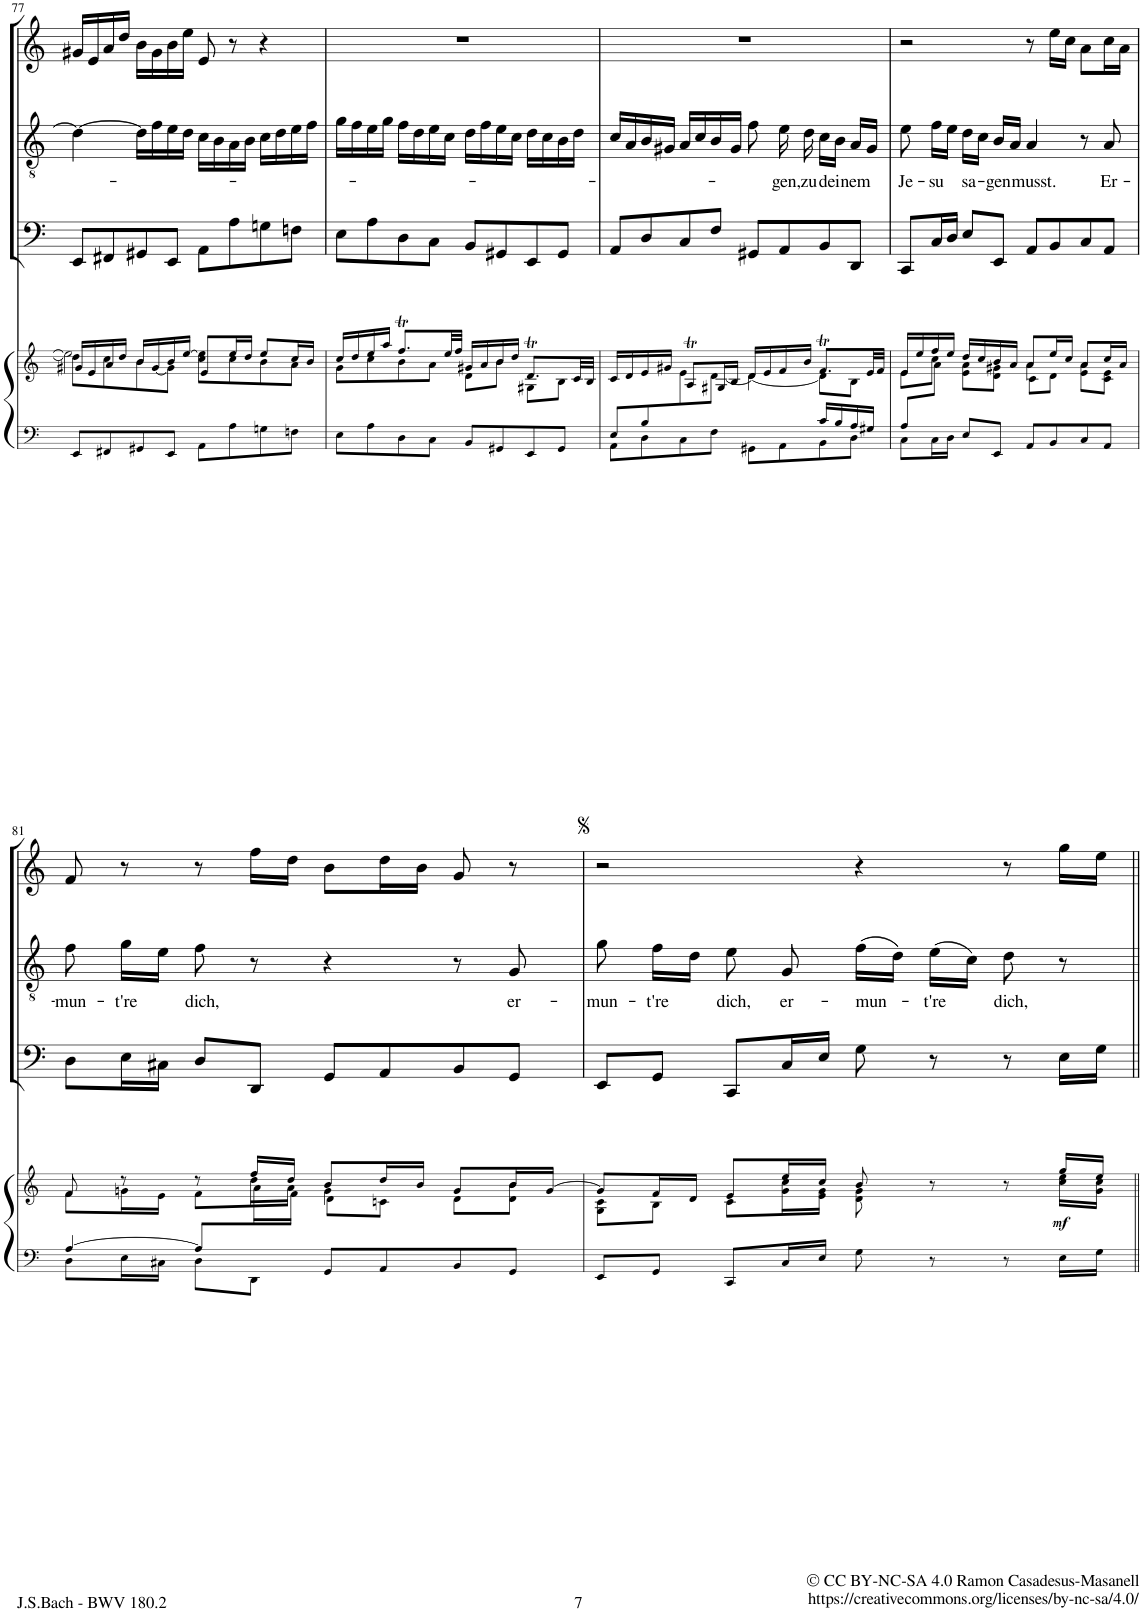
**kern	**kern	**dynam	**kern	**kern	**text	**kern
*part4	*part4	*part4	*part3	*part2	*part2	*part1
*staff5	*staff4	*staff4/5	*staff3	*staff2	*staff2	*staff1
*I"Piano reduction	*	*	*I"Continuo	*I"Tenore	*	*I"Flauto traverso
*I'Pno	*	*	*	*	*	*I'Fl
!!LO:PB:g=z
*clefF4	*clefG2	*	*clefF4	*clefGv2	*	*clefG2
*k[]	*k[]	*	*k[]	*k[]	*	*k[]
*M4/4	*M4/4	*	*M4/4	*M4/4	*	*M4/4
*met(c)	*met(c)	*	*met(c)	*met(c)	*	*met(c)
=77	=77	=77	=77	=77	=77	=77
*	*^	*	*	*	*	*
*	*	*^	*	*	*	*	*
8EE/L	16g#X/LL	8dd\L]	2ee\]	.	8EE/L	4d\_	.	16g#X/LL
.	16e/	.	.	.	.	.	.	16e/
8FF#X/	16a/	8cc\	.	.	8FF#X/	.	.	16a/
.	16dd/JJ	.	.	.	.	.	.	16dd/JJ
8GG#X/	16b/LL	8b\	.	.	8GG#X/	16d\LL]	.	16b\LL
.	[<16g#/	.	.	.	.	16f\	.	16g#\
8EE/J	16b/	8g#\J]	.	.	8EE/J	16e\	.	16b\
.	[16ee/JJ	.	.	.	.	16d\JJ	.	16ee\JJ
8AA\L	8e/L	8cc\ 8ee\]L	2ryy	.	8AA\L	16c\LL	.	8e/
.	.	.	.	.	.	16B\	.	.
8A\	16ee/L	8cc\	.	.	8A\	16A\	.	8r
.	16dd/JJ	.	.	.	.	16B\JJ	.	.
8Gn\	8ee/L	8b\	.	.	8Gn\	16c\LL	.	4r
.	.	.	.	.	.	16d\	.	.
8Fn\J	16cc/L	8a\J	.	.	8Fn\J	16e\	.	.
.	16b/JJ	.	.	.	.	16f\JJ	.	.
*	*	*v	*v	*	*	*	*	*
=78	=78	=78	=78	=78	=78	=78	=78
8E\L	16cc/LL	8g\L	.	8E\L	16g\LL	.	1r
.	16dd/	.	.	.	16f\	.	.
8A\	16ee/	8cc\	.	8A\	16e\	.	.
.	16aa/JJ	.	.	.	16g\JJ	.	.
8D\	8.ffT/L	8b\	.	8D\	16f\LL	.	.
.	.	.	.	.	16d\	.	.
8C\J	.	8a\J	.	8C\J	16e\	.	.
.	32ee/LL	.	.	.	16c\JJ	.	.
.	32ff/JJJ	.	.	.	.	.	.
8BB/L	16g#X/LL	8d\L	.	8BB/L	16d\LL	.	.
.	16a/	.	.	.	16f\	.	.
8GG#X/	16b/	8b\J	.	8GG#X/	16e\	.	.
.	16dd/JJ	.	.	.	16c\JJ	.	.
8EE/	8.dT/L	8G#X\L	.	8EE/	16d\LL	.	.
.	.	.	.	.	16c\	.	.
8GG#/J	.	8B\J	.	8GG#/J	16B\	.	.
.	32c/LL	.	.	.	16d\JJ	.	.
.	32B/JJJ	.	.	.	.	.	.
=79	=79	=79	=79	=79	=79	=79	=79
*^	*	*^	*	*	*	*	*
8E/L	8AA\L	16c/LL	4ryy	4ryy	.	8AA/L	16c/LL	.	1r
.	.	16d/	.	.	.	.	16A/	.	.
8B/	8D\	16e/	.	.	.	8D/	16B/	.	.
.	.	16g#X/JJ	.	.	.	.	16G#X/JJ	.	.
4ryy	8C\	8AT/L	4ryy	8e\	.	8C/	16A/LL	.	.
.	.	.	.	.	.	.	16c/	.	.
.	8F\J	16G#X/L	.	[8d\J	.	8F/J	16B/	.	.
.	.	16B/JJ	.	.	.	.	16G#/JJ	.	.
4ryy	8GG#X\L	16d/LL]	[4d\	2ryy	.	8GG#X/L	8f\	.	.
.	.	16e/	.	.	.	.	.	.	.
!	!	!	!	!	!	!	!	!LO:LY:b	!
.	8AA\	16f/	.	.	.	8AA/	16e\	-gen,	.
!	!	!	!	!	!	!	!	!LO:LY:b	!
.	.	16b/JJ	.	.	.	.	16d\	zu	.
!	!	!	!	!	!	!	!	!LO:LY:b	!
16c/LL	8BB\	8.fT/L	8d\L]	.	.	8BB/	16c\LL	dei-	.
16B/	.	.	.	.	.	.	16B\JJ	.	.
!	!	!	!	!	!	!	!	!LO:LY:b	!
16A/	8D\J	.	8B\J	.	.	8DD/J	16A/LL	-nem	.
16G#X/JJ	.	32e/LL	.	.	.	.	16G#/JJ	.	.
.	.	32f/JJJ	.	.	.	.	.	.	.
=80	=80	=80	=80	=80	=80	=80	=80	=80	=80
!	!	!	!	!	!	!	!	!LO:LY:b	!
8A/L	8C\L	16e/LL	8e\L	8ryy	.	8CC/L	8e\	Je-	2r
.	.	16ee/	.	.	.	.	.	.	.
!	!	!	!	!	!	!	!	!LO:LY:b	!
8ryy	16C\L	16ff/	8cc\J	8a\J	.	16C/L	16f\LL	-su	.
.	16D\JJ	16ee/JJ	.	.	.	16D/JJ	16e\JJ	.	.
!	!	!	!	!	!	!	!	!LO:LY:b	!
4ryy	8E/L	16dd/LL	8e\ 8a\L	4ryy	.	8E/L	16d\LL	sa-	.
.	.	16cc/	.	.	.	.	16c\JJ	.	.
!	!	!	!	!	!	!	!	!LO:LY:b	!
.	8EE/J	16b/	8d\ 8g#X\J	.	.	8EE/J	16B/LL	-gen	.
.	.	16a/JJ	.	.	.	.	16A/JJ	.	.
!	!	!	!	!	!	!	!	!LO:LY:b	!
4ryy	8AA/L	8a/L	4a\	8c\L	.	8AA/L	4A/	musst.	8r
.	8BB/	16ee/L	.	8d\J	.	8BB/	.	.	16ee\LL
.	.	16cc/JJ	.	.	.	.	.	.	16cc\JJ
4ryy	8C/	8a/L	8e\ 8a\L	4ryy	.	8C/	8r	.	8a\L
!	!	!	!	!	!	!	!	!LO:LY:b	!
.	8AA/J	16cc/L	8c\ 8e\J	.	.	8AA/J	8A/	Er-	16cc\L
.	.	16a/JJ	.	.	.	.	.	.	16a\JJ
!!LO:LB:g=z
=81	=81	=81	=81	=81	=81	=81	=81	=81	=81
!	!	!	!	!	!	!	!	!LO:LY:b	!
[4A/	8D\L	8f/	8f\L	4.ryy	.	8D\L	8f\	-mun-	8f/
!	!	!	!	!	!	!	!	!LO:LY:b	!
.	16E\L	8r	16gn\L	.	.	16E\L	16g\LL	-t're	8r
.	16C#X\JJ	.	16e\JJ	.	.	16C#X\JJ	16e\JJ	.	.
!	!	!	!	!	!	!	!	!LO:LY:b	!
8A/L]	8D\L	8r	8f\L	.	.	8D/L	8f\	dich,	8r
4.ryy	8DD\J	16ff/LL	16dd\L	16a\L	.	8DD/J	8r	.	16ff\LL
.	.	16dd/JJ	16a\JJ	16f\JJ	.	.	.	.	16dd\JJ
.	8GG/L	8b/L	4g\	8d\L	.	8GG/L	4r	.	8b\L
.	8AA/	16dd/L	.	8cn\J	.	8AA/	.	.	16dd\L
.	.	16b/JJ	.	.	.	.	.	.	16b\JJ
4ryy	8BB/	8g/L	8d\L	4ryy	.	8BB/	8r	.	8g/
!	!	!	!	!	!	!	!	!LO:LY:b	!
.	8GG/J	16b/L	8d\ 8b\J	.	.	8GG/J	8G/	er-	8r
.	.	[16g/JJ	.	.	.	.	.	.	.
*v	*v	*	*	*	*	*	*	*	*
*	*	*v	*v	*	*	*	*	*
=82	=82	=82	=82	=82	=82	=82	=82
!	!	!	!	!	!	!LO:LY:b	!
8EE/L	8g/L]	8G\ 8c\L	.	8EE/L	8g\	-mun-	2r
!	!	!	!	!	!	!LO:LY:b	!
8GG/J	16f/L	8B\J	.	8GG/J	16f\LL	-t're	.
.	16d/JJ	.	.	.	16d\JJ	.	.
!	!	!	!	!	!	!LO:LY:b	!
8CC/L	8e/L	8c\L	.	8CC/L	8e\	dich,	.
!	!	!	!	!	!	!LO:LY:b	!
16C/L	16ee/L	16g\ 16cc\L	.	16C/L	8G/	er-	.
16E/JJ	16cc/JJ	16e\ 16g\JJ	.	16E/JJ	.	.	.
!	!	!	!	!	!	!LO:LY:b	!
8G\	8b/	8d\ 8g\	.	8G\	(16f\LL	-mun-	4r
.	.	.	.	.	16d\JJ)	.	.
!	!	!	!	!	!	!LO:LY:b	!
8r	8r	8ryy	.	8r	(16e\LL	-t're	.
.	.	.	.	.	16c\JJ)	.	.
!	!	!	!	!	!	!LO:LY:b	!
8r	8r	8ryy	.	8r	8d\	dich,	8r
!	!	!	!LO:DY:b	!	!	!	!
16E\LL	16gg/LL	16cc\ 16ee\LL	mf	16E\LL	8r	.	16gg\LL
16G\JJ	16ee/JJ	16g\ 16cc\JJ	.	16G\JJ	.	.	16ee\JJ
*	*v	*v	*	*	*	*	*
=||	=||	=||	=||	=||	=||	=||
*-	*-	*-	*-	*-	*-	*-
